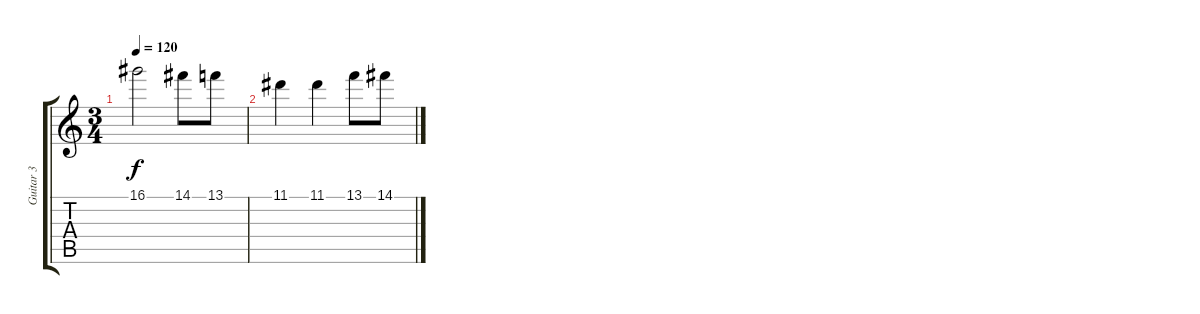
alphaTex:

\track ("Guitar 3" "Guitar 3") {instrument distortionguitar}
\staff {score tabs}
\tuning (E4 B3 G3 D3 A2 E2) {hide}
\ts (3 4)
\tempo 120
\clef g2
\ks c
16.1.2{dy f} 14.1.8 13.1.8 |
11.1.4 11.1.4 13.1.8 14.1.8
